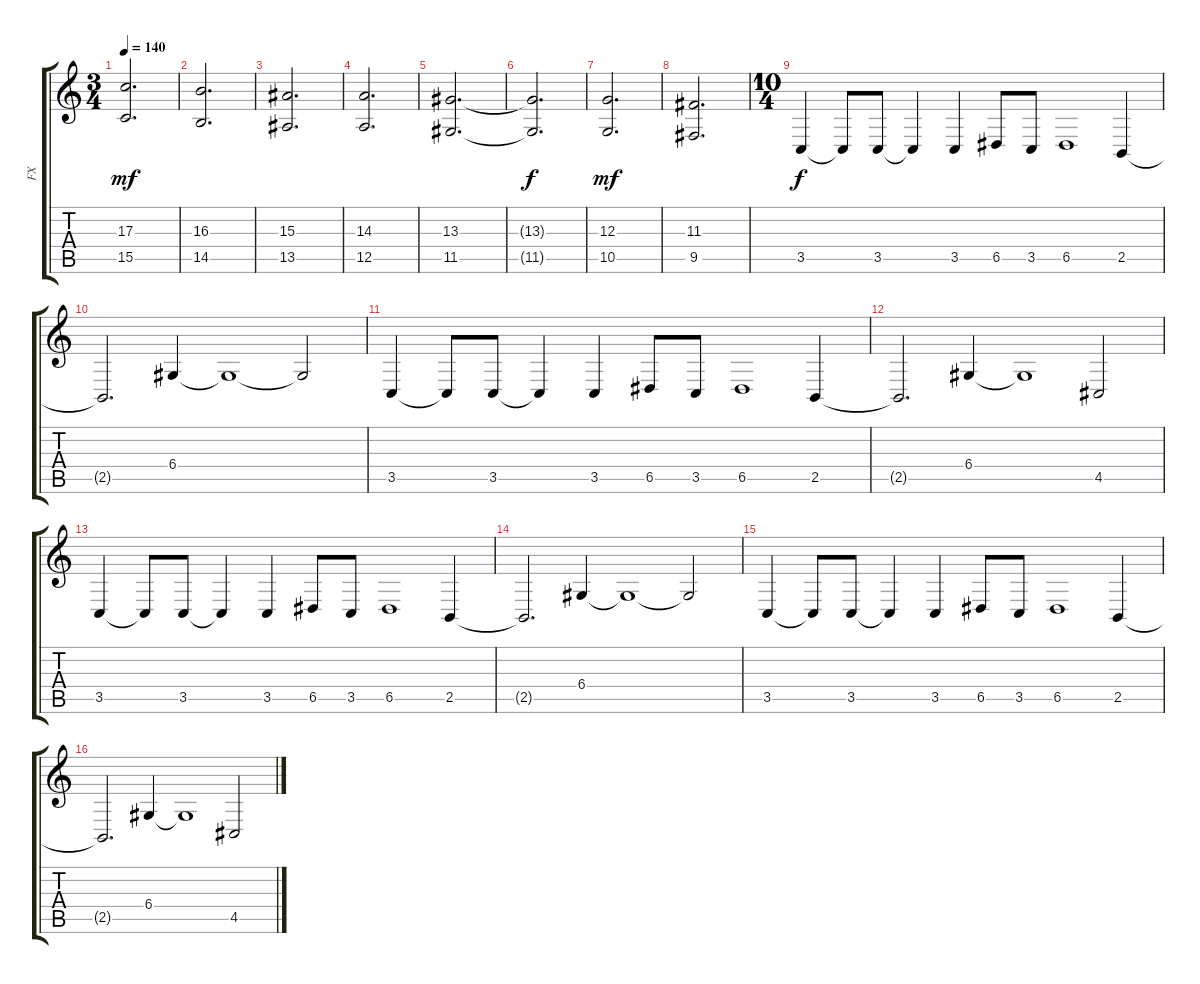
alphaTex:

\track ("FX" "FX") {instrument synthstrings1}
\staff {score tabs}
\tuning (E4 B3 G3 D3 A2 E2) {hide}
\ts (3 4)
\tempo 140
\clef g2
\ks c
(17.3 15.5).2{d dy mf} |
(16.3 14.5).2{d} |
(15.3 13.5).2{d} |
(14.3 12.5).2{d} |
(13.3 11.5).2{d} |
(13.3{t} 11.5{t}).2{d dy f} |
(12.3 10.5).2{d dy mf} |
(11.3 9.5).2{d} |
\ts (10 4)
3.5.4{dy f volume 16} 3.5{t}.8 3.5.8 3.5{t}.4 3.5.4 6.5.8 3.5.8 6.5.1 2.5.4 |
2.5{t}.2{d} 6.4.4 6.4{t}.1 6.4{t}.2 |
3.5.4 3.5{t}.8 3.5.8 3.5{t}.4 3.5.4 6.5.8 3.5.8 6.5.1 2.5.4 |
2.5{t}.2{d} 6.4.4 6.4{t}.1 4.5.2 |
3.5.4 3.5{t}.8 3.5.8 3.5{t}.4 3.5.4 6.5.8 3.5.8 6.5.1 2.5.4 |
2.5{t}.2{d} 6.4.4 6.4{t}.1 6.4{t}.2 |
3.5.4 3.5{t}.8 3.5.8 3.5{t}.4 3.5.4 6.5.8 3.5.8 6.5.1 2.5.4 |
2.5{t}.2{d} 6.4.4 6.4{t}.1 4.5.2
